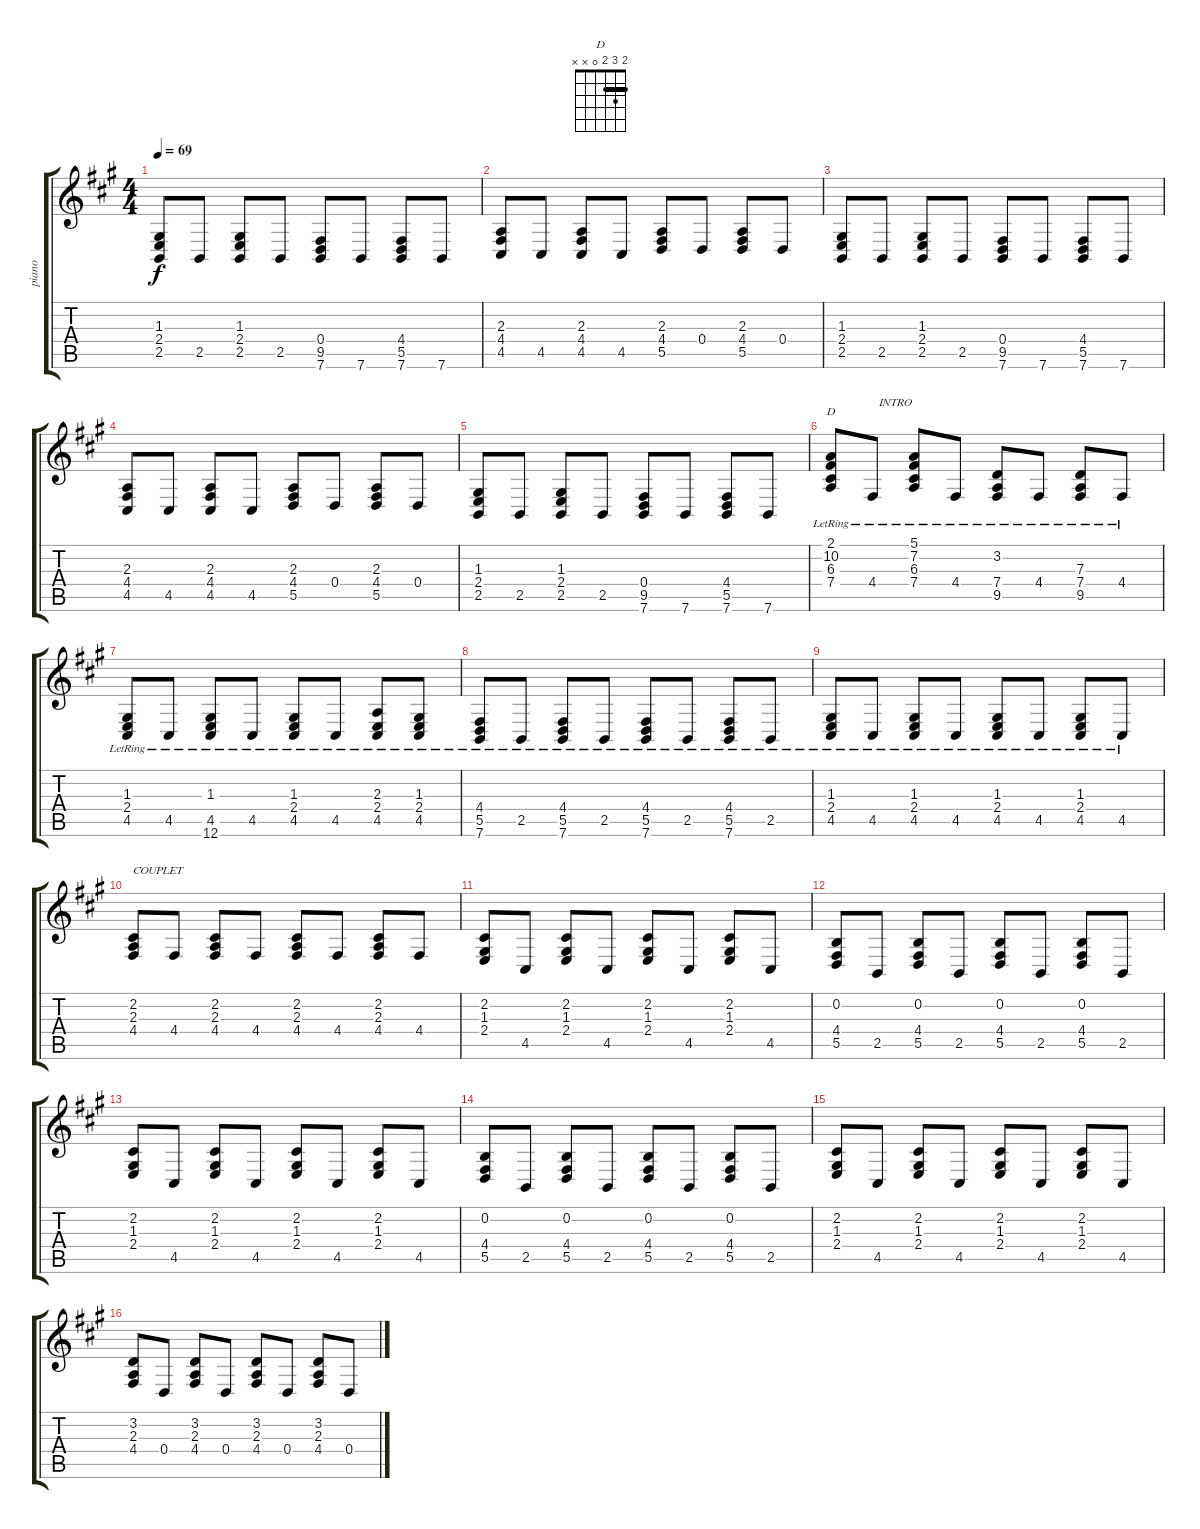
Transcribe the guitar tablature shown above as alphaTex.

\track ("piano" "piano") {instrument brightacousticpiano}
\staff {score tabs}
\tuning (E4 B3 G3 D3 A2 E2) {hide}
\chord ("D" 2 3 2 0 x x) {barre 2}
\ts (4 4)
\tempo 69
\clef g2
\ks f#minor
(1.3 2.4 2.5).8{dy f} 2.5.8 (1.3 2.4 2.5).8 2.5.8 (0.4 9.5 7.6).8 7.6.8 (4.4 5.5 7.6).8 7.6.8 |
(2.3 4.4 4.5).8 4.5.8 (2.3 4.4 4.5).8 4.5.8 (2.3 4.4 5.5).8 0.4.8 (2.3 4.4 5.5).8 0.4.8 |
(1.3 2.4 2.5).8 2.5.8 (1.3 2.4 2.5).8 2.5.8 (0.4 9.5 7.6).8 7.6.8 (4.4 5.5 7.6).8 7.6.8 |
(2.3 4.4 4.5).8 4.5.8 (2.3 4.4 4.5).8 4.5.8 (2.3 4.4 5.5).8 0.4.8 (2.3 4.4 5.5).8 0.4.8 |
(1.3 2.4 2.5).8 2.5.8 (1.3 2.4 2.5).8 2.5.8 (0.4 9.5 7.6).8 7.6.8 (4.4 5.5 7.6).8 7.6.8 |
(2.1{lr} 10.2{lr} 6.3{lr} 7.4{lr}).8{ch "D" txt "                INTRO"} 4.4{lr}.8 (5.1{lr} 7.2{lr} 6.3{lr} 7.4{lr}).8 4.4{lr}.8 (3.2{lr} 7.4{lr} 9.5{lr}).8 4.4{lr}.8 (7.3{lr} 7.4{lr} 9.5{lr}).8 4.4{lr}.8 |
(1.3{lr} 2.4{lr} 4.5{lr}).8 4.5{lr}.8 (1.3{lr} 4.5{lr} 12.6{lr}).8 4.5{lr}.8 (1.3{lr} 2.4{lr} 4.5{lr}).8 4.5{lr}.8 (2.3{lr} 2.4{lr} 4.5{lr}).8 (1.3{lr} 2.4{lr} 4.5{lr}).8 |
(4.4{lr} 5.5{lr} 7.6{lr}).8 2.5{lr}.8 (4.4{lr} 5.5{lr} 7.6{lr}).8 2.5{lr}.8 (4.4{lr} 5.5{lr} 7.6{lr}).8 2.5{lr}.8 (4.4{lr} 5.5{lr} 7.6{lr}).8 2.5{lr}.8 |
(1.3{lr} 2.4{lr} 4.5{lr}).8 4.5{lr}.8 (1.3{lr} 2.4{lr} 4.5{lr}).8 4.5{lr}.8 (1.3{lr} 2.4{lr} 4.5{lr}).8 4.5{lr}.8 (1.3{lr} 2.4{lr} 4.5{lr}).8 4.5{lr}.8 |
(2.2 2.3 4.4).8{txt "COUPLET"} 4.4.8 (2.2 2.3 4.4).8 4.4.8 (2.2 2.3 4.4).8 4.4.8 (2.2 2.3 4.4).8 4.4.8 |
(2.2 1.3 2.4).8 4.5.8 (2.2 1.3 2.4).8 4.5.8 (2.2 1.3 2.4).8 4.5.8 (2.2 1.3 2.4).8 4.5.8 |
(0.2 4.4 5.5).8 2.5.8 (0.2 4.4 5.5).8 2.5.8 (0.2 4.4 5.5).8 2.5.8 (0.2 4.4 5.5).8 2.5.8 |
(2.2 1.3 2.4).8 4.5.8 (2.2 1.3 2.4).8 4.5.8 (2.2 1.3 2.4).8 4.5.8 (2.2 1.3 2.4).8 4.5.8 |
(0.2 4.4 5.5).8 2.5.8 (0.2 4.4 5.5).8 2.5.8 (0.2 4.4 5.5).8 2.5.8 (0.2 4.4 5.5).8 2.5.8 |
(2.2 1.3 2.4).8 4.5.8 (2.2 1.3 2.4).8 4.5.8 (2.2 1.3 2.4).8 4.5.8 (2.2 1.3 2.4).8 4.5.8 |
(3.2 2.3 4.4).8 0.4.8 (3.2 2.3 4.4).8 0.4.8 (3.2 2.3 4.4).8 0.4.8 (3.2 2.3 4.4).8 0.4.8
